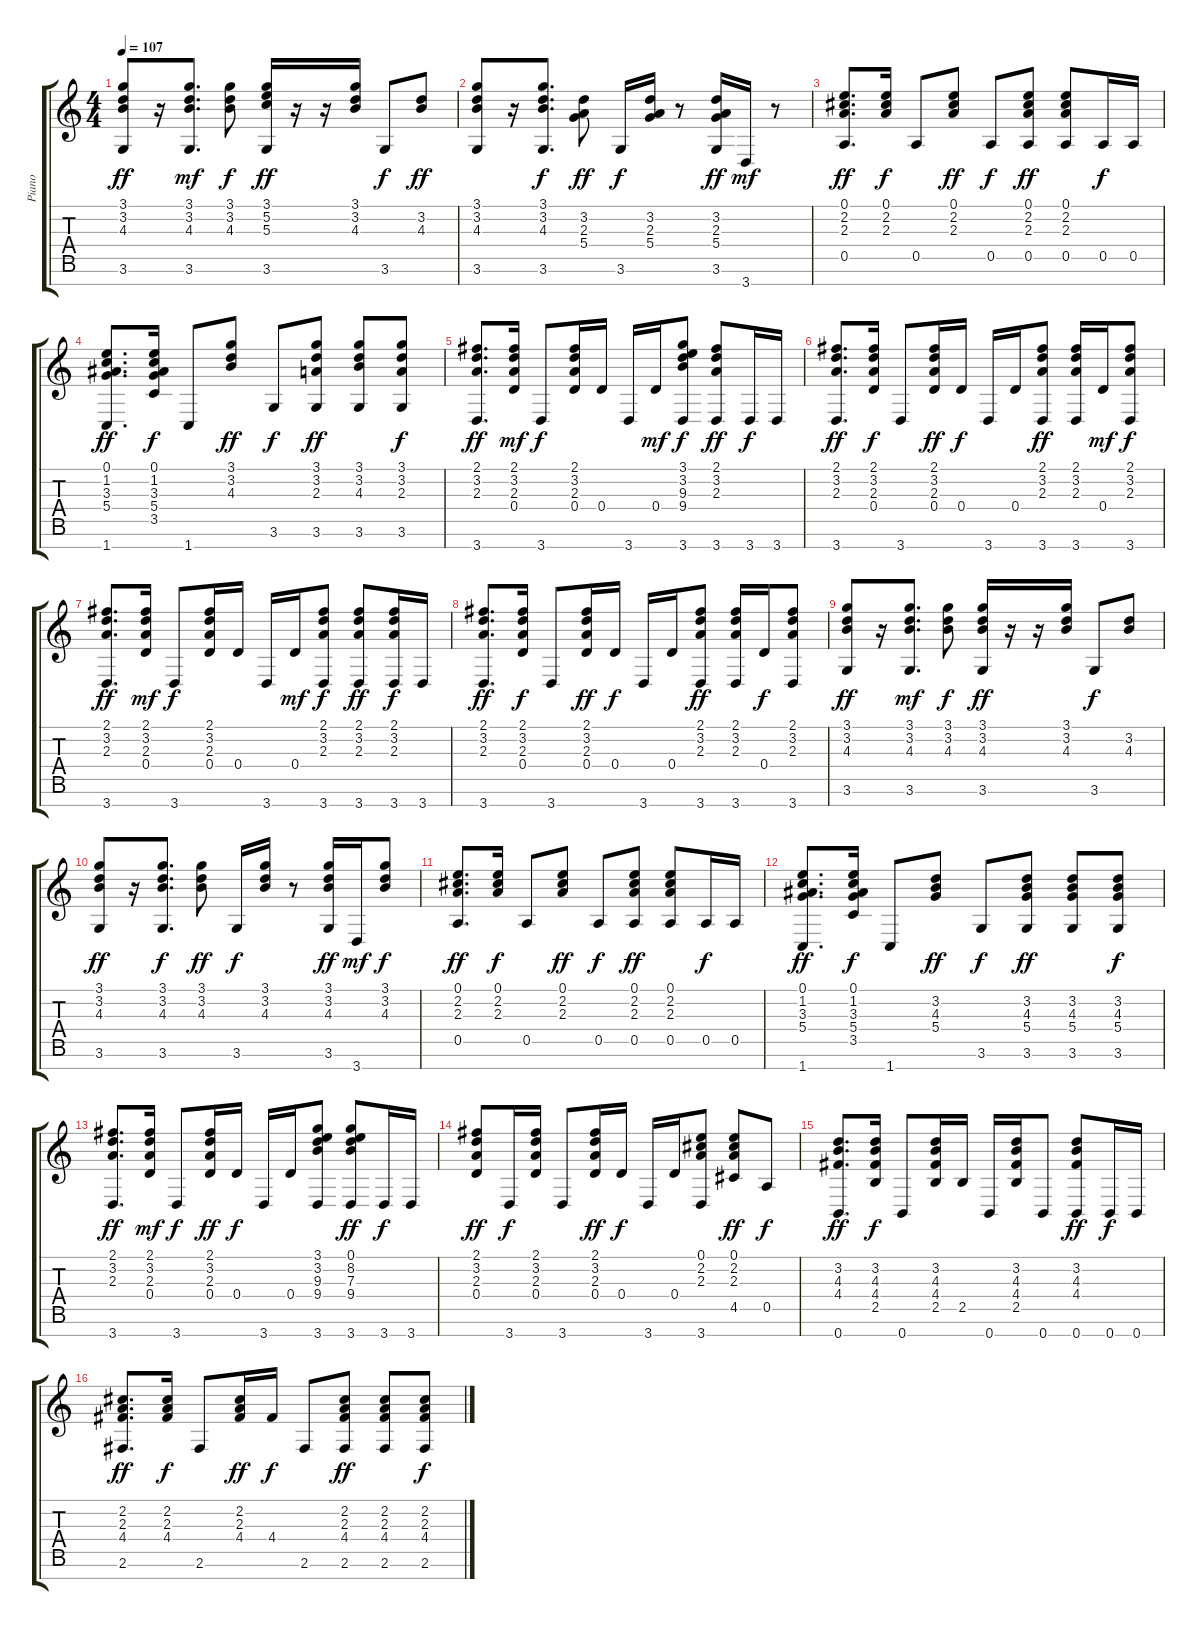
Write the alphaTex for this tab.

\track ("Piano" "Piano") {instrument electricguitarjazz}
\staff {score tabs}
\tuning (E4 B3 G3 D3 A2 E2 B1) {hide}
\ts (4 4)
\tempo 107
\clef g2
\ks c
(3.1 3.2 4.3 3.6).8{dy ff} r.16 (3.1 3.2 4.3 3.6).8{d dy mf} (3.1 3.2 4.3).8{dy f} (3.1 5.2 5.3 3.6).16{dy ff} r.16 r.16 (3.1 3.2 4.3).16 3.6.8{dy f} (3.2 4.3).8{dy ff} |
(3.1 3.2 4.3 3.6).8 r.16 (3.1 3.2 4.3 3.6).8{d dy f} (3.2 2.3 5.4).8{dy ff} 3.6.16{dy f} (3.2 2.3 5.4).16 r.8 (3.2 2.3 5.4 3.6).16{dy ff} 3.7.16{dy mf} r.8 |
(0.1 2.2 2.3 0.5).8{d dy ff} (0.1 2.2 2.3).16{dy f} 0.5.8 (0.1 2.2 2.3).8{dy ff} 0.5.8{dy f} (0.1 2.2 2.3 0.5).8{dy ff} (0.1 2.2 2.3 0.5).8 0.5.16{dy f} 0.5.16 |
(0.1 1.2 3.3 5.4 1.7).8{d dy ff} (0.1 1.2 3.3 5.4 3.5).16{dy f} 1.7.8 (3.1 3.2 4.3).8{dy ff} 3.6.8{dy f} (3.1 3.2 2.3 3.6).8{dy ff} (3.1 3.2 4.3 3.6).8 (3.1 3.2 2.3 3.6).8{dy f} |
(2.1 3.2 2.3 3.7).8{d dy ff} (2.1 3.2 2.3 0.4).16{dy mf} 3.7.8{dy f} (2.1 3.2 2.3 0.4).16 0.4.16 3.7.16 0.4.16{dy mf} (3.1 3.2 9.3 9.4 3.7).8{dy f} (2.1 3.2 2.3 3.7).8{dy ff} 3.7.16{dy f} 3.7.16 |
(2.1 3.2 2.3 3.7).8{d dy ff} (2.1 3.2 2.3 0.4).16{dy f} 3.7.8 (2.1 3.2 2.3 0.4).16{dy ff} 0.4.16{dy f} 3.7.16 0.4.16 (2.1 3.2 2.3 3.7).8{dy ff} (2.1 3.2 2.3 3.7).16 0.4.16{dy mf} (2.1 3.2 2.3 3.7).8{dy f} |
(2.1 3.2 2.3 3.7).8{d dy ff} (2.1 3.2 2.3 0.4).16{dy mf} 3.7.8{dy f} (2.1 3.2 2.3 0.4).16 0.4.16 3.7.16 0.4.16{dy mf} (2.1 3.2 2.3 3.7).8{dy f} (2.1 3.2 2.3 3.7).8{dy ff} (2.1 3.2 2.3 3.7).16{dy f} 3.7.16 |
(2.1 3.2 2.3 3.7).8{d dy ff} (2.1 3.2 2.3 0.4).16{dy f} 3.7.8 (2.1 3.2 2.3 0.4).16{dy ff} 0.4.16{dy f} 3.7.16 0.4.16 (2.1 3.2 2.3 3.7).8{dy ff} (2.1 3.2 2.3 3.7).16 0.4.16{dy f} (2.1 3.2 2.3 3.7).8 |
(3.1 3.2 4.3 3.6).8{dy ff} r.16 (3.1 3.2 4.3 3.6).8{d dy mf} (3.1 3.2 4.3).8{dy f} (3.1 3.2 4.3 3.6).16{dy ff} r.16 r.16 (3.1 3.2 4.3).16 3.6.8{dy f} (3.2 4.3).8 |
(3.1 3.2 4.3 3.6).8{dy ff} r.16 (3.1 3.2 4.3 3.6).8{d dy f} (3.1 3.2 4.3).8{dy ff} 3.6.16{dy f} (3.1 3.2 4.3).16 r.8 (3.1 3.2 4.3 3.6).16{dy ff} 3.7.16{dy mf} (3.1 3.2 4.3).8{dy f} |
(0.1 2.2 2.3 0.5).8{d dy ff} (0.1 2.2 2.3).16{dy f} 0.5.8 (0.1 2.2 2.3).8{dy ff} 0.5.8{dy f} (0.1 2.2 2.3 0.5).8{dy ff} (0.1 2.2 2.3 0.5).8 0.5.16{dy f} 0.5.16 |
(0.1 1.2 3.3 5.4 1.7).8{d dy ff} (0.1 1.2 3.3 5.4 3.5).16{dy f} 1.7.8 (3.2 4.3 5.4).8{dy ff} 3.6.8{dy f} (3.2 4.3 5.4 3.6).8{dy ff} (3.2 4.3 5.4 3.6).8 (3.2 4.3 5.4 3.6).8{dy f} |
(2.1 3.2 2.3 3.7).8{d dy ff} (2.1 3.2 2.3 0.4).16{dy mf} 3.7.8{dy f} (2.1 3.2 2.3 0.4).16{dy ff} 0.4.16{dy f} 3.7.16 0.4.16 (3.1 3.2 9.3 9.4 3.7).8 (0.1 8.2 7.3 9.4 3.7).8{dy ff} 3.7.16{dy f} 3.7.16 |
(2.1 3.2 2.3 0.4).8{dy ff} 3.7.16{dy f} (2.1 3.2 2.3 0.4).16 3.7.8 (2.1 3.2 2.3 0.4).16{dy ff} 0.4.16{dy f} 3.7.16 0.4.16 (0.1 2.2 2.3 3.7).8 (0.1 2.2 2.3 4.5).8{dy ff} 0.5.8{dy f} |
(3.2 4.3 4.4 0.7).8{d dy ff} (3.2 4.3 4.4 2.5).16{dy f} 0.7.8 (3.2 4.3 4.4 2.5).16 2.5.16 0.7.16 (3.2 4.3 4.4 2.5).16 0.7.8 (3.2 4.3 4.4 0.7).8{dy ff} 0.7.16{dy f} 0.7.16 |
(2.2 2.3 4.4 2.6).8{d dy ff} (2.2 2.3 4.4).16{dy f} 2.6.8 (2.2 2.3 4.4).16{dy ff} 4.4.16{dy f} 2.6.8 (2.2 2.3 4.4 2.6).8{dy ff} (2.2 2.3 4.4 2.6).8 (2.2 2.3 4.4 2.6).8{dy f}
